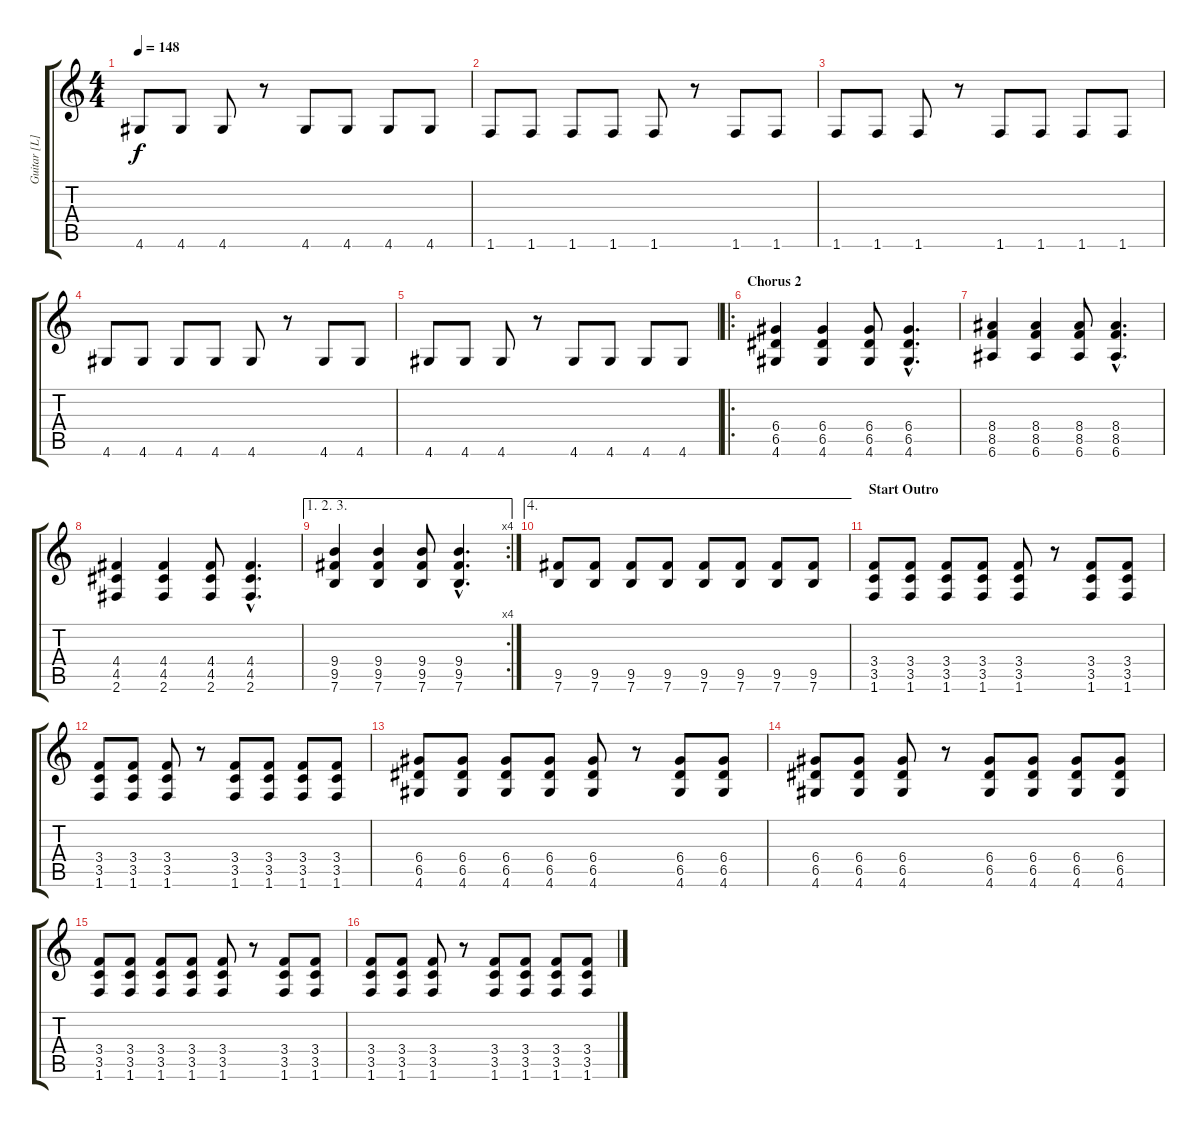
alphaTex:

\track ("Guitar [L]" "Guitar [L]") {instrument overdrivenguitar}
\staff {score tabs}
\tuning (E4 B3 G3 D3 A2 E2) {hide}
\ts (4 4)
\tempo 148
\clef g2
\ks c
4.6.8{dy f} 4.6.8 4.6.8 r.8 4.6.8 4.6.8 4.6.8 4.6.8 |
1.6.8 1.6.8 1.6.8 1.6.8 1.6.8 r.8 1.6.8 1.6.8 |
1.6.8 1.6.8 1.6.8 r.8 1.6.8 1.6.8 1.6.8 1.6.8 |
4.6.8 4.6.8 4.6.8 4.6.8 4.6.8 r.8 4.6.8 4.6.8 |
4.6.8 4.6.8 4.6.8 r.8 4.6.8 4.6.8 4.6.8 4.6.8 |
\ro
\section ("" "Chorus 2")
(6.4 6.5 4.6).4 (6.4 6.5 4.6).4 (6.4 6.5 4.6).8 (6.4{hac} 6.5{hac} 4.6{hac}).4{d} |
(8.4 8.5 6.6).4 (8.4 8.5 6.6).4 (8.4 8.5 6.6).8 (8.4{hac} 8.5{hac} 6.6{hac}).4{d} |
(4.4 4.5 2.6).4 (4.4 4.5 2.6).4 (4.4 4.5 2.6).8 (4.4{hac} 4.5{hac} 2.6{hac}).4{d} |
\ae (1 2 3)
\rc 4
(9.4 9.5 7.6).4 (9.4 9.5 7.6).4 (9.4 9.5 7.6).8 (9.4{hac} 9.5{hac} 7.6{hac}).4{d} |
\ae 4
(9.5 7.6).8 (9.5 7.6).8 (9.5 7.6).8 (9.5 7.6).8 (9.5 7.6).8 (9.5 7.6).8 (9.5 7.6).8 (9.5 7.6).8 |
\section ("" "Start Outro")
(3.4 3.5 1.6).8 (3.4 3.5 1.6).8 (3.4 3.5 1.6).8 (3.4 3.5 1.6).8 (3.4 3.5 1.6).8 r.8 (3.4 3.5 1.6).8 (3.4 3.5 1.6).8 |
(3.4 3.5 1.6).8 (3.4 3.5 1.6).8 (3.4 3.5 1.6).8 r.8 (3.4 3.5 1.6).8 (3.4 3.5 1.6).8 (3.4 3.5 1.6).8 (3.4 3.5 1.6).8 |
(6.4 6.5 4.6).8 (6.4 6.5 4.6).8 (6.4 6.5 4.6).8 (6.4 6.5 4.6).8 (6.4 6.5 4.6).8 r.8 (6.4 6.5 4.6).8 (6.4 6.5 4.6).8 |
(6.4 6.5 4.6).8 (6.4 6.5 4.6).8 (6.4 6.5 4.6).8 r.8 (6.4 6.5 4.6).8 (6.4 6.5 4.6).8 (6.4 6.5 4.6).8 (6.4 6.5 4.6).8 |
(3.4 3.5 1.6).8 (3.4 3.5 1.6).8 (3.4 3.5 1.6).8 (3.4 3.5 1.6).8 (3.4 3.5 1.6).8 r.8 (3.4 3.5 1.6).8 (3.4 3.5 1.6).8 |
(3.4 3.5 1.6).8 (3.4 3.5 1.6).8 (3.4 3.5 1.6).8 r.8 (3.4 3.5 1.6).8 (3.4 3.5 1.6).8 (3.4 3.5 1.6).8 (3.4 3.5 1.6).8
